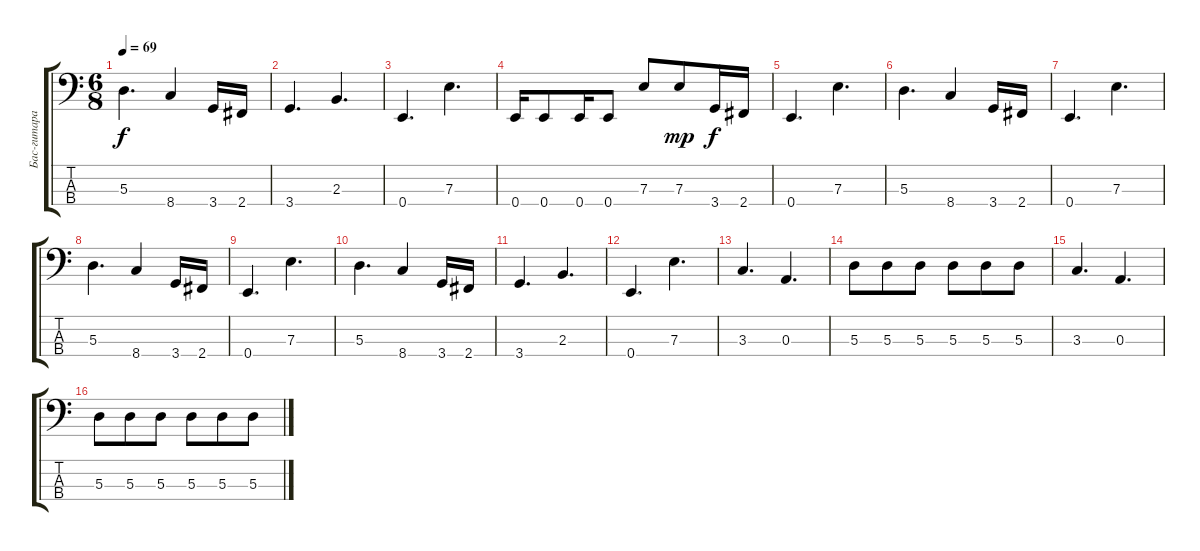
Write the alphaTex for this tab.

\track ("Бас-гитара" "Бас-гитара") {instrument electricbassfinger}
\staff {score tabs}
\tuning (G2 D2 A1 E1) {hide}
\ts (6 8)
\tempo 69
\clef f4
\ks c
5.3.4{d dy f} 8.4.4 3.4.16 2.4.16 |
3.4.4{d} 2.3.4{d} |
0.4.4{d} 7.3.4{d} |
0.4.16 0.4.8 0.4.16 0.4.8 7.3.8 7.3.8{dy mp} 3.4.16{dy f} 2.4.16 |
0.4.4{d} 7.3.4{d} |
5.3.4{d} 8.4.4 3.4.16 2.4.16 |
0.4.4{d} 7.3.4{d} |
5.3.4{d} 8.4.4 3.4.16 2.4.16 |
0.4.4{d} 7.3.4{d} |
5.3.4{d} 8.4.4 3.4.16 2.4.16 |
3.4.4{d} 2.3.4{d} |
0.4.4{d} 7.3.4{d} |
3.3.4{d} 0.3.4{d} |
5.3.8 5.3.8 5.3.8 5.3.8 5.3.8 5.3.8 |
3.3.4{d} 0.3.4{d} |
5.3.8 5.3.8 5.3.8 5.3.8 5.3.8 5.3.8
